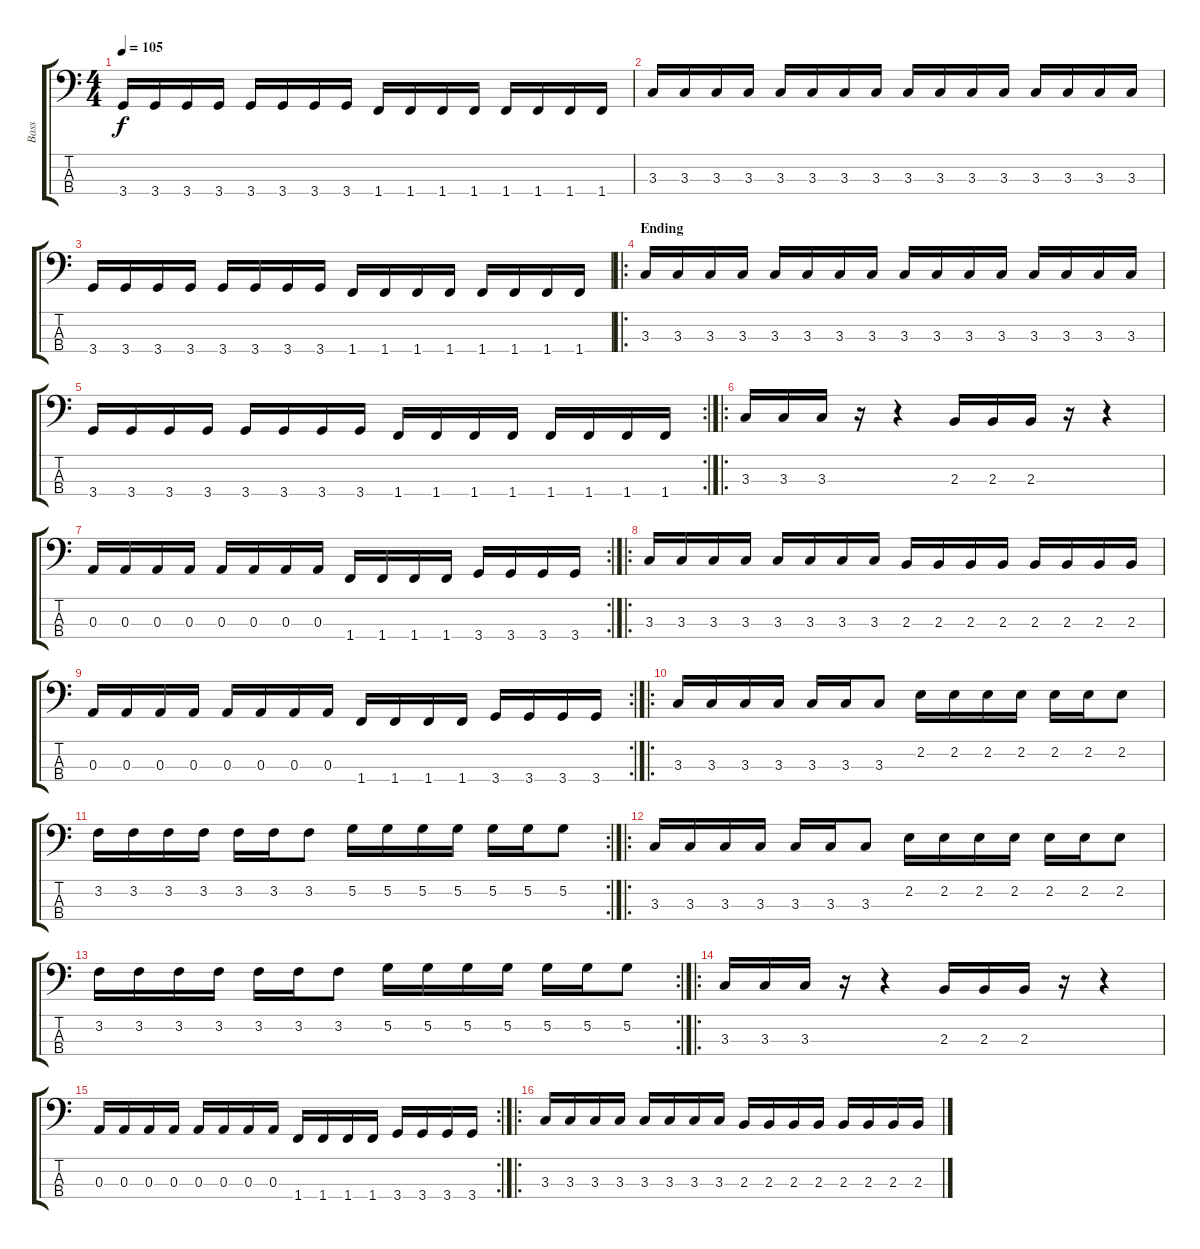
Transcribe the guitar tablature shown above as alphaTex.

\track ("Bass" "Bass") {instrument electricbasspick}
\staff {score tabs}
\tuning (G2 D2 A1 E1) {hide}
\ts (4 4)
\tempo 105
\clef f4
\ks c
3.4.16{dy f} 3.4.16 3.4.16 3.4.16 3.4.16 3.4.16 3.4.16 3.4.16 1.4.16 1.4.16 1.4.16 1.4.16 1.4.16 1.4.16 1.4.16 1.4.16 |
3.3.16 3.3.16 3.3.16 3.3.16 3.3.16 3.3.16 3.3.16 3.3.16 3.3.16 3.3.16 3.3.16 3.3.16 3.3.16 3.3.16 3.3.16 3.3.16 |
3.4.16 3.4.16 3.4.16 3.4.16 3.4.16 3.4.16 3.4.16 3.4.16 1.4.16 1.4.16 1.4.16 1.4.16 1.4.16 1.4.16 1.4.16 1.4.16 |
\ro
\section ("" "Ending")
3.3.16 3.3.16 3.3.16 3.3.16 3.3.16 3.3.16 3.3.16 3.3.16 3.3.16 3.3.16 3.3.16 3.3.16 3.3.16 3.3.16 3.3.16 3.3.16 |
\rc 2
3.4.16 3.4.16 3.4.16 3.4.16 3.4.16 3.4.16 3.4.16 3.4.16 1.4.16 1.4.16 1.4.16 1.4.16 1.4.16 1.4.16 1.4.16 1.4.16 |
\ro
3.3.16 3.3.16 3.3.16 r.16 r.4 2.3.16 2.3.16 2.3.16 r.16 r.4 |
\rc 2
0.3.16 0.3.16 0.3.16 0.3.16 0.3.16 0.3.16 0.3.16 0.3.16 1.4.16 1.4.16 1.4.16 1.4.16 3.4.16 3.4.16 3.4.16 3.4.16 |
\ro
3.3.16 3.3.16 3.3.16 3.3.16 3.3.16 3.3.16 3.3.16 3.3.16 2.3.16 2.3.16 2.3.16 2.3.16 2.3.16 2.3.16 2.3.16 2.3.16 |
\rc 2
0.3.16 0.3.16 0.3.16 0.3.16 0.3.16 0.3.16 0.3.16 0.3.16 1.4.16 1.4.16 1.4.16 1.4.16 3.4.16 3.4.16 3.4.16 3.4.16 |
\ro
3.3.16 3.3.16 3.3.16 3.3.16 3.3.16 3.3.16 3.3.8 2.2.16 2.2.16 2.2.16 2.2.16 2.2.16 2.2.16 2.2.8 |
\rc 2
3.2.16 3.2.16 3.2.16 3.2.16 3.2.16 3.2.16 3.2.8 5.2.16 5.2.16 5.2.16 5.2.16 5.2.16 5.2.16 5.2.8 |
\ro
3.3.16 3.3.16 3.3.16 3.3.16 3.3.16 3.3.16 3.3.8 2.2.16 2.2.16 2.2.16 2.2.16 2.2.16 2.2.16 2.2.8 |
\rc 2
3.2.16 3.2.16 3.2.16 3.2.16 3.2.16 3.2.16 3.2.8 5.2.16 5.2.16 5.2.16 5.2.16 5.2.16 5.2.16 5.2.8 |
\ro
3.3.16 3.3.16 3.3.16 r.16 r.4 2.3.16 2.3.16 2.3.16 r.16 r.4 |
\rc 2
0.3.16 0.3.16 0.3.16 0.3.16 0.3.16 0.3.16 0.3.16 0.3.16 1.4.16 1.4.16 1.4.16 1.4.16 3.4.16 3.4.16 3.4.16 3.4.16 |
\ro
3.3.16 3.3.16 3.3.16 3.3.16 3.3.16 3.3.16 3.3.16 3.3.16 2.3.16 2.3.16 2.3.16 2.3.16 2.3.16 2.3.16 2.3.16 2.3.16
